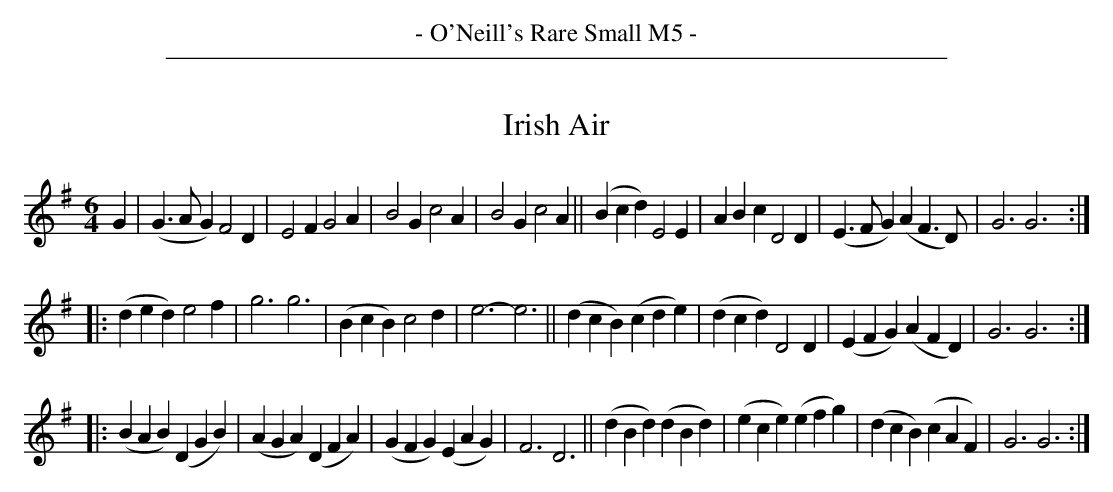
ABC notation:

X:1
T: Irish Air
M: 6/4
L: 1/4
K: G
G |\
(G>AG) F2D | E2F G2A | B2G c2A | B2G c2A || (Bcd) E2E | ABc D2D | (E>FG) (AF>D) | G3 G3 ::
(ded) e2f | g3 g3 | (BcB) c2d | e3- e3 || (dcB) (cde) | (dcd) D2D | (EFG) (AFD) | G3 G3 ::
(BAB) (DGB) | (AGA) (DFA) | (GFG) (EAG) | F3 D3 || (dBd) (dBd) | (ece) (efg) | (dcB) (cAF) | G3 G3 :|
